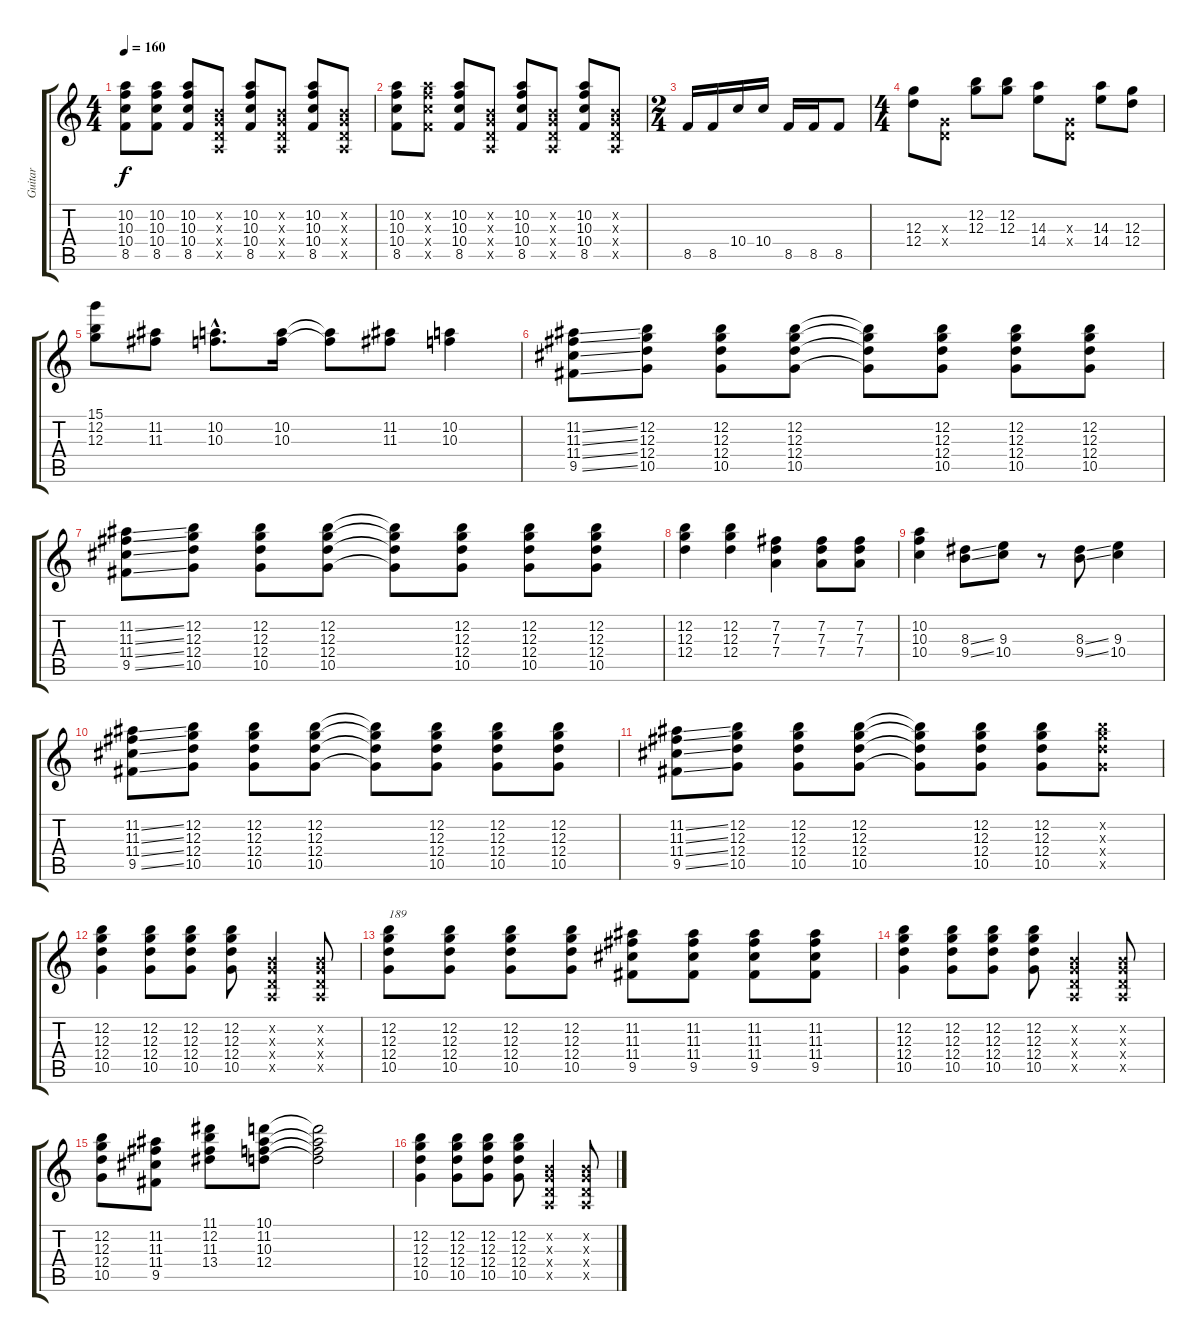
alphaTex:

\track ("Guitar" "Guitar") {instrument overdrivenguitar}
\staff {score tabs}
\tuning (E4 B3 G3 D3 A2 E2) {hide}
\ts (4 4)
\tempo 160
\clef g2
\ks c
(10.2 10.3 10.4 8.5).8{dy f} (10.2 10.3 10.4 8.5).8 (10.2 10.3 10.4 8.5).8 (0.2{x} 0.3{x} 0.4{x} 0.5{x}).8 (10.2 10.3 10.4 8.5).8 (0.2{x} 0.3{x} 0.4{x} 0.5{x}).8 (10.2 10.3 10.4 8.5).8 (0.2{x} 0.3{x} 0.4{x} 0.5{x}).8 |
(10.2 10.3 10.4 8.5).8 (10.2{x} 10.3{x} 10.4{x} 8.5{x}).8 (10.2 10.3 10.4 8.5).8 (0.2{x} 0.3{x} 0.4{x} 0.5{x}).8 (10.2 10.3 10.4 8.5).8 (0.2{x} 0.3{x} 0.4{x} 0.5{x}).8 (10.2 10.3 10.4 8.5).8 (0.2{x} 0.3{x} 0.4{x} 0.5{x}).8 |
\ts (2 4)
8.5.16 8.5.16 10.4.16 10.4.16 8.5.16 8.5.16 8.5.8 |
\ts (4 4)
(12.3 12.4).8 (0.3{x} 0.4{x}).8 (12.2 12.3).8 (12.2 12.3).8 (14.3 14.4).8 (0.3{x} 0.4{x}).8 (14.3 14.4).8 (12.3 12.4).8 |
(15.1 12.2 12.3).8 (11.2 11.3).8 (10.2{hac} 10.3{hac}).8{d} (10.2 10.3).16 (10.2{t} 10.3{t}).8 (11.2 11.3).8 (10.2 10.3).4 |
(11.2{ss} 11.3{ss} 11.4{ss} 9.5{ss}).8 (12.2 12.3 12.4 10.5).8 (12.2 12.3 12.4 10.5).8 (12.2 12.3 12.4 10.5).8 (12.2{t} 12.3{t} 12.4{t} 10.5{t}).8 (12.2 12.3 12.4 10.5).8 (12.2 12.3 12.4 10.5).8 (12.2 12.3 12.4 10.5).8 |
(11.2{ss} 11.3{ss} 11.4{ss} 9.5{ss}).8 (12.2 12.3 12.4 10.5).8 (12.2 12.3 12.4 10.5).8 (12.2 12.3 12.4 10.5).8 (12.2{t} 12.3{t} 12.4{t} 10.5{t}).8 (12.2 12.3 12.4 10.5).8 (12.2 12.3 12.4 10.5).8 (12.2 12.3 12.4 10.5).8 |
(12.2 12.3 12.4).4 (12.2 12.3 12.4).4 (7.2 7.3 7.4).4 (7.2 7.3 7.4).8 (7.2 7.3 7.4).8 |
(10.2 10.3 10.4).4 (8.3{ss} 9.4{ss}).8 (9.3 10.4).8 r.8 (8.3{ss} 9.4{ss}).8 (9.3 10.4).4 |
(11.2{ss} 11.3{ss} 11.4{ss} 9.5{ss}).8 (12.2 12.3 12.4 10.5).8 (12.2 12.3 12.4 10.5).8 (12.2 12.3 12.4 10.5).8 (12.2{t} 12.3{t} 12.4{t} 10.5{t}).8 (12.2 12.3 12.4 10.5).8 (12.2 12.3 12.4 10.5).8 (12.2 12.3 12.4 10.5).8 |
(11.2{ss} 11.3{ss} 11.4{ss} 9.5{ss}).8 (12.2 12.3 12.4 10.5).8 (12.2 12.3 12.4 10.5).8 (12.2 12.3 12.4 10.5).8 (12.2{t} 12.3{t} 12.4{t} 10.5{t}).8 (12.2 12.3 12.4 10.5).8 (12.2 12.3 12.4 10.5).8 (12.2{x} 12.3{x} 12.4{x} 10.5{x}).8 |
(12.2 12.3 12.4 10.5).4 (12.2 12.3 12.4 10.5).8 (12.2 12.3 12.4 10.5).8 (12.2 12.3 12.4 10.5).8 (0.2{x} 0.3{x} 0.4{x} 0.5{x}).4 (0.2{x} 0.3{x} 0.4{x} 0.5{x}).8 |
(12.2 12.3 12.4 10.5).8{txt "189"} (12.2 12.3 12.4 10.5).8 (12.2 12.3 12.4 10.5).8 (12.2 12.3 12.4 10.5).8 (11.2 11.3 11.4 9.5).8 (11.2 11.3 11.4 9.5).8 (11.2 11.3 11.4 9.5).8 (11.2 11.3 11.4 9.5).8 |
(12.2 12.3 12.4 10.5).4 (12.2 12.3 12.4 10.5).8 (12.2 12.3 12.4 10.5).8 (12.2 12.3 12.4 10.5).8 (0.2{x} 0.3{x} 0.4{x} 0.5{x}).4 (0.2{x} 0.3{x} 0.4{x} 0.5{x}).8 |
(12.2 12.3 12.4 10.5).8 (11.2 11.3 11.4 9.5).8 (11.1 12.2 11.3 13.4).8 (10.1 11.2 10.3 12.4).8 (10.1{t} 11.2{t} 10.3{t} 12.4{t}).2 |
(12.2 12.3 12.4 10.5).4 (12.2 12.3 12.4 10.5).8 (12.2 12.3 12.4 10.5).8 (12.2 12.3 12.4 10.5).8 (0.2{x} 0.3{x} 0.4{x} 0.5{x}).4 (0.2{x} 0.3{x} 0.4{x} 0.5{x}).8
